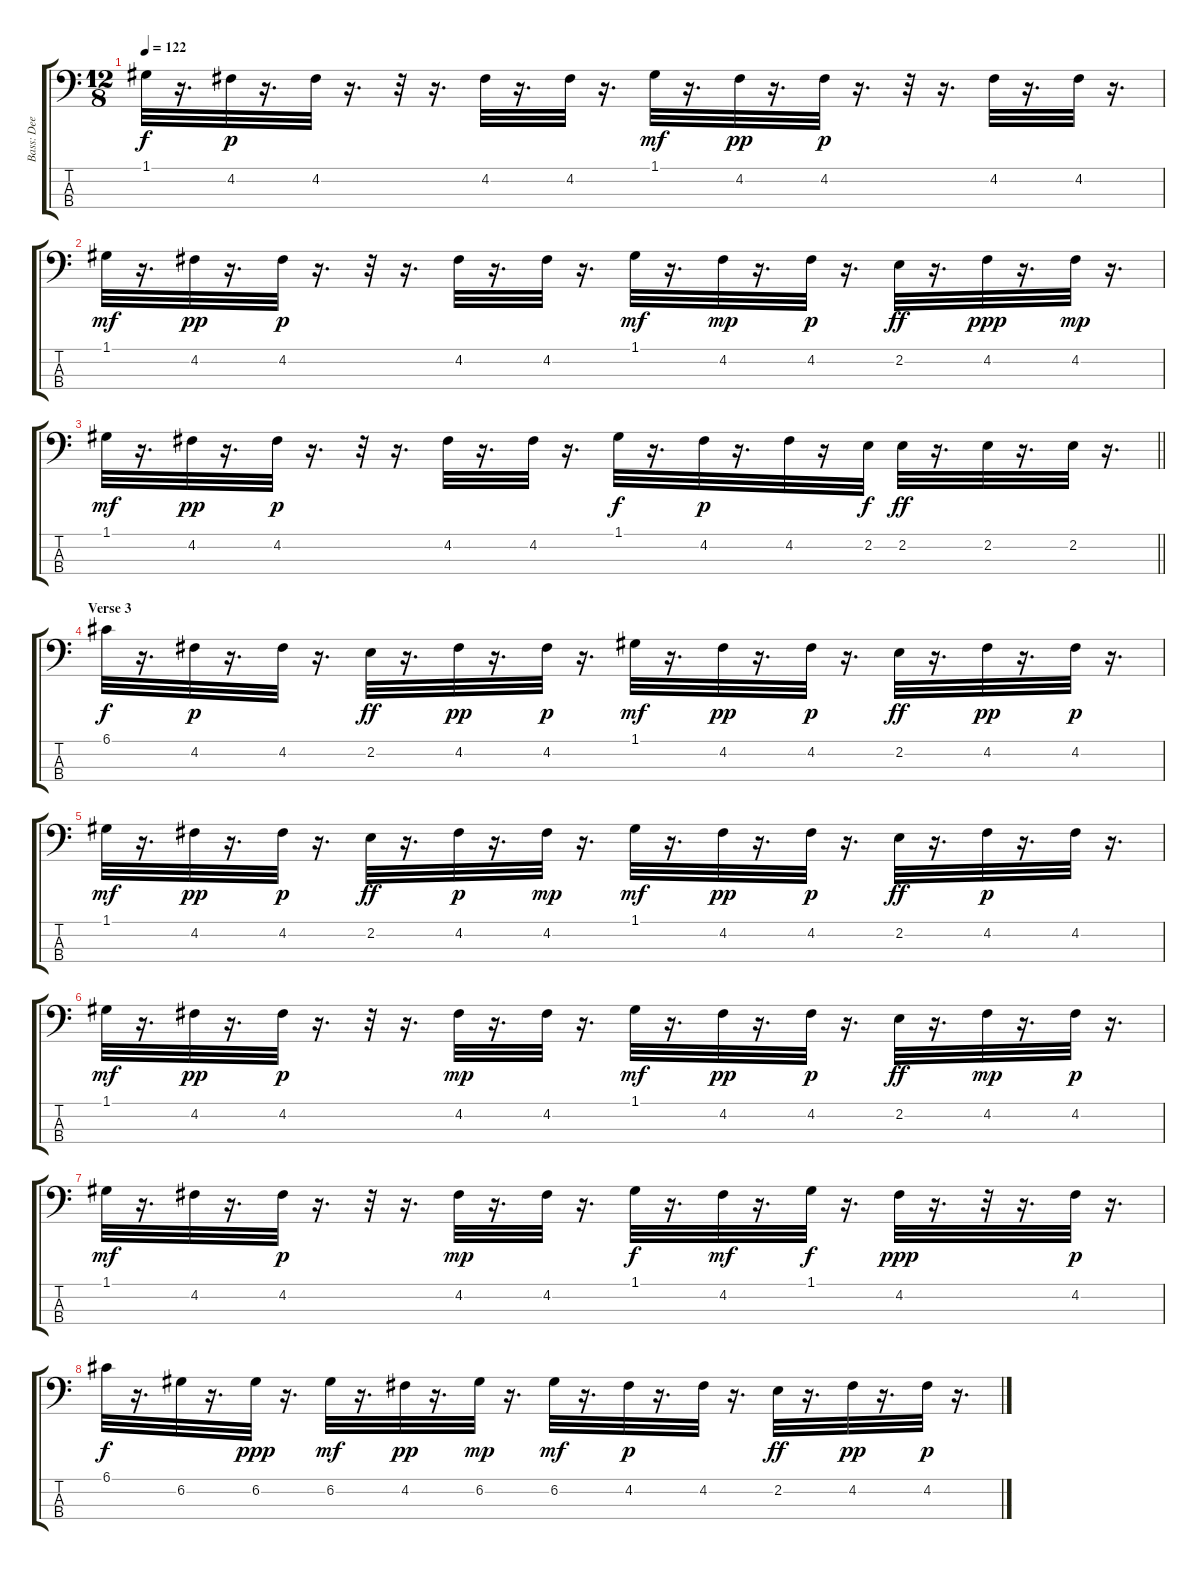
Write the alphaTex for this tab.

\track ("Bass: Dee Murray" "Bass: Dee ") {instrument fretlessbass}
\staff {score tabs}
\tuning (G2 D2 A1 E1) {hide}
\ts (12 8)
\tempo 122
\clef f4
\ks c
1.1.32{dy f} r.16{d} 4.2.32{dy p} r.16{d} 4.2.32 r.16{d} r.32 r.16{d} 4.2.32 r.16{d} 4.2.32 r.16{d} 1.1.32{dy mf} r.16{d} 4.2.32{dy pp} r.16{d} 4.2.32{dy p} r.16{d} r.32 r.16{d} 4.2.32 r.16{d} 4.2.32 r.16{d} |
1.1.32{dy mf} r.16{d} 4.2.32{dy pp} r.16{d} 4.2.32{dy p} r.16{d} r.32 r.16{d} 4.2.32 r.16{d} 4.2.32 r.16{d} 1.1.32{dy mf} r.16{d} 4.2.32{dy mp} r.16{d} 4.2.32{dy p} r.16{d} 2.2.32{dy ff} r.16{d} 4.2.32{dy ppp} r.16{d} 4.2.32{dy mp} r.16{d} |
\barLineRight lightlight
1.1.32{dy mf} r.16{d} 4.2.32{dy pp} r.16{d} 4.2.32{dy p} r.16{d} r.32 r.16{d} 4.2.32 r.16{d} 4.2.32 r.16{d} 1.1.32{dy f} r.16{d} 4.2.32{dy p} r.16{d} 4.2.32 r.16 2.2.32{dy f} 2.2.32{dy ff} r.16{d} 2.2.32 r.16{d} 2.2.32 r.16{d} |
\section ("" "Verse 3")
6.1.32{dy f} r.16{d} 4.2.32{dy p} r.16{d} 4.2.32 r.16{d} 2.2.32{dy ff} r.16{d} 4.2.32{dy pp} r.16{d} 4.2.32{dy p} r.16{d} 1.1.32{dy mf} r.16{d} 4.2.32{dy pp} r.16{d} 4.2.32{dy p} r.16{d} 2.2.32{dy ff} r.16{d} 4.2.32{dy pp} r.16{d} 4.2.32{dy p} r.16{d} |
1.1.32{dy mf} r.16{d} 4.2.32{dy pp} r.16{d} 4.2.32{dy p} r.16{d} 2.2.32{dy ff} r.16{d} 4.2.32{dy p} r.16{d} 4.2.32{dy mp} r.16{d} 1.1.32{dy mf} r.16{d} 4.2.32{dy pp} r.16{d} 4.2.32{dy p} r.16{d} 2.2.32{dy ff} r.16{d} 4.2.32{dy p} r.16{d} 4.2.32 r.16{d} |
1.1.32{dy mf} r.16{d} 4.2.32{dy pp} r.16{d} 4.2.32{dy p} r.16{d} r.32 r.16{d} 4.2.32{dy mp} r.16{d} 4.2.32 r.16{d} 1.1.32{dy mf} r.16{d} 4.2.32{dy pp} r.16{d} 4.2.32{dy p} r.16{d} 2.2.32{dy ff} r.16{d} 4.2.32{dy mp} r.16{d} 4.2.32{dy p} r.16{d} |
1.1.32{dy mf} r.16{d} 4.2.32 r.16{d} 4.2.32{dy p} r.16{d} r.32 r.16{d} 4.2.32{dy mp} r.16{d} 4.2.32 r.16{d} 1.1.32{dy f} r.16{d} 4.2.32{dy mf} r.16{d} 1.1.32{dy f} r.16{d} 4.2.32{dy ppp} r.16{d} r.32 r.16{d} 4.2.32{dy p} r.16{d} |
6.1.32{dy f} r.16{d} 6.2.32 r.16{d} 6.2.32{dy ppp} r.16{d} 6.2.32{dy mf} r.16{d} 4.2.32{dy pp} r.16{d} 6.2.32{dy mp} r.16{d} 6.2.32{dy mf} r.16{d} 4.2.32{dy p} r.16{d} 4.2.32 r.16{d} 2.2.32{dy ff} r.16{d} 4.2.32{dy pp} r.16{d} 4.2.32{dy p} r.16{d}
